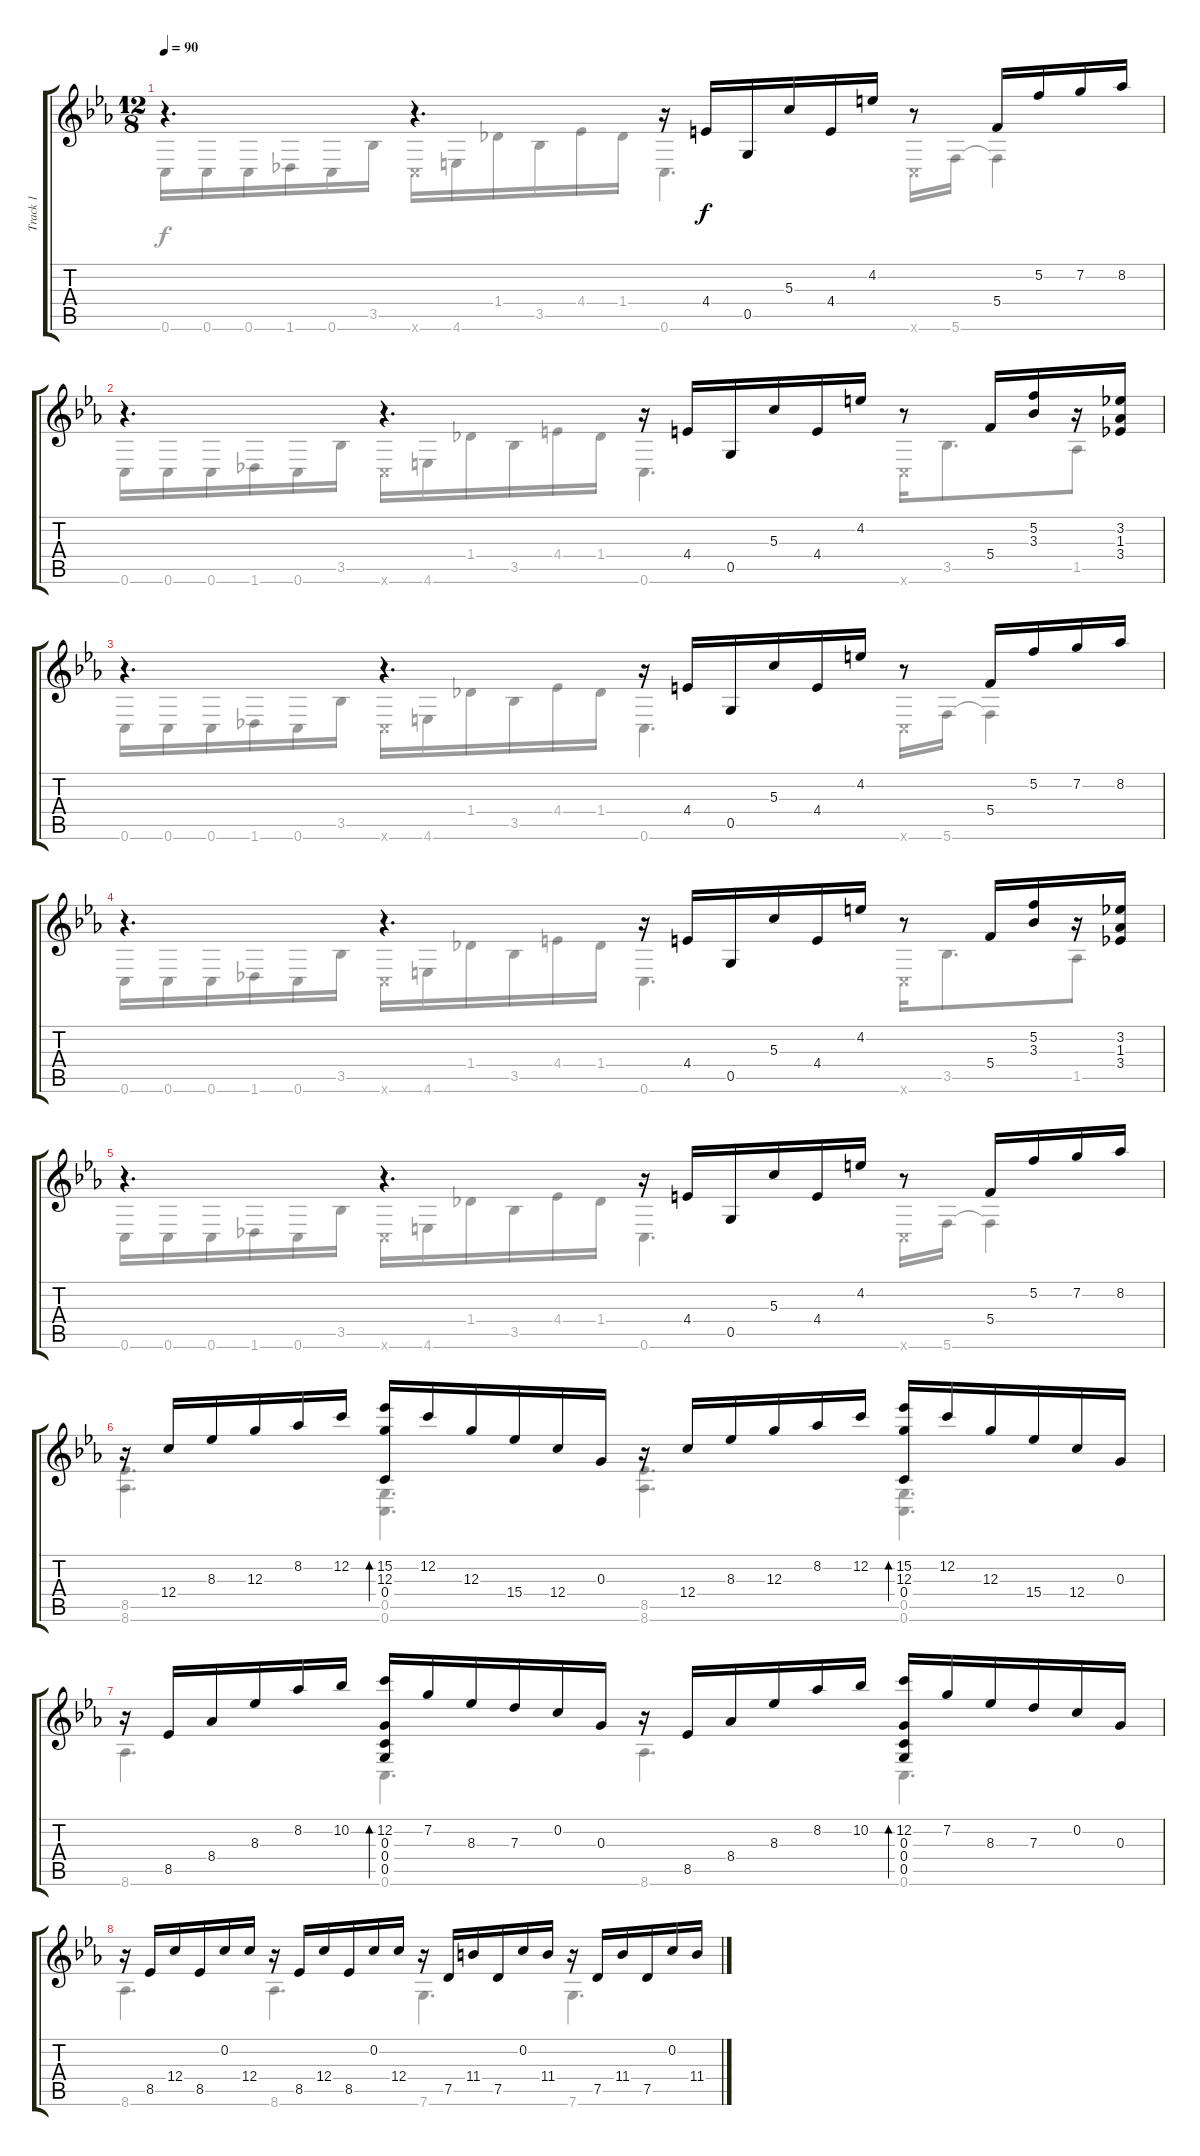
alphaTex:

\track ("Track 1" "Track 1") {instrument acousticguitarsteel}
\staff {score tabs}
\tuning (E4 C4 G3 C3 G2 C2) {hide}
\voice
\ts (12 8)
\tempo 90
\clef g2
\ks cminor
r.4{d dy f} r.4{d} r.16 4.4.16 0.5.16 5.3.16 4.4.16 4.2.16 r.8 5.4.16 5.2.16 7.2.16 8.2.16 |
r.4{d} r.4{d} r.16 4.4.16 0.5.16 5.3.16 4.4.16 4.2.16 r.8 5.4.16 (5.2 3.3).16 r.16 (3.2 1.3 3.4).16 |
r.4{d} r.4{d} r.16 4.4.16 0.5.16 5.3.16 4.4.16 4.2.16 r.8 5.4.16 5.2.16 7.2.16 8.2.16 |
r.4{d} r.4{d} r.16 4.4.16 0.5.16 5.3.16 4.4.16 4.2.16 r.8 5.4.16 (5.2 3.3).16 r.16 (3.2 1.3 3.4).16 |
r.4{d} r.4{d} r.16 4.4.16 0.5.16 5.3.16 4.4.16 4.2.16 r.8 5.4.16 5.2.16 7.2.16 8.2.16 |
r.16 12.4.16 8.3.16 12.3.16 8.2.16 12.2.16 (15.2 12.3 0.4).16{bd 60} 12.2.16 12.3.16 15.4.16 12.4.16 0.3.16 r.16 12.4.16 8.3.16 12.3.16 8.2.16 12.2.16 (15.2 12.3 0.4).16{bd 60} 12.2.16 12.3.16 15.4.16 12.4.16 0.3.16 |
r.16 8.5.16 8.4.16 8.3.16 8.2.16 10.2.16 (12.2 0.3 0.4 0.5).16{bd 120} 7.2.16 8.3.16 7.3.16 0.2.16 0.3.16 r.16 8.5.16 8.4.16 8.3.16 8.2.16 10.2.16 (12.2 0.3 0.4 0.5).16{bd 120} 7.2.16 8.3.16 7.3.16 0.2.16 0.3.16 |
r.16 8.5.16 12.4.16 8.5.16 0.2.16 12.4.16 r.16 8.5.16 12.4.16 8.5.16 0.2.16 12.4.16 r.16 7.5.16 11.4.16 7.5.16 0.2.16 11.4.16 r.16 7.5.16 11.4.16 7.5.16 0.2.16 11.4.16
\voice
\clef g2
\ottava regular
\simile none
\ks cminor
0.6.16{dy f} 0.6.16 0.6.16 1.6.16 0.6.16 3.5.16 0.6{x}.16 4.6.16 1.4.16 3.5.16 4.4.16 1.4.16 0.6.4{d} 0.6{x}.16 5.6.16 5.6{t}.4 |
0.6.16 0.6.16 0.6.16 1.6.16 0.6.16 3.5.16 0.6{x}.16 4.6.16 1.4.16 3.5.16 4.4.16 1.4.16 0.6.4{d} 0.6{x}.16 3.5.8{d} 1.5.8 |
0.6.16 0.6.16 0.6.16 1.6.16 0.6.16 3.5.16 0.6{x}.16 4.6.16 1.4.16 3.5.16 4.4.16 1.4.16 0.6.4{d} 0.6{x}.16 5.6.16 5.6{t}.4 |
0.6.16 0.6.16 0.6.16 1.6.16 0.6.16 3.5.16 0.6{x}.16 4.6.16 1.4.16 3.5.16 4.4.16 1.4.16 0.6.4{d} 0.6{x}.16 3.5.8{d} 1.5.8 |
0.6.16 0.6.16 0.6.16 1.6.16 0.6.16 3.5.16 0.6{x}.16 4.6.16 1.4.16 3.5.16 4.4.16 1.4.16 0.6.4{d} 0.6{x}.16 5.6.16 5.6{t}.4 |
(8.5 8.6).4{d} (0.5 0.6).4{d} (8.5 8.6).4{d} (0.5 0.6).4{d} |
8.6.4{d} 0.6.4{d} 8.6.4{d} 0.6.4{d} |
8.6.4{d} 8.6.4{d} 7.6.4{d} 7.6.4{d}
